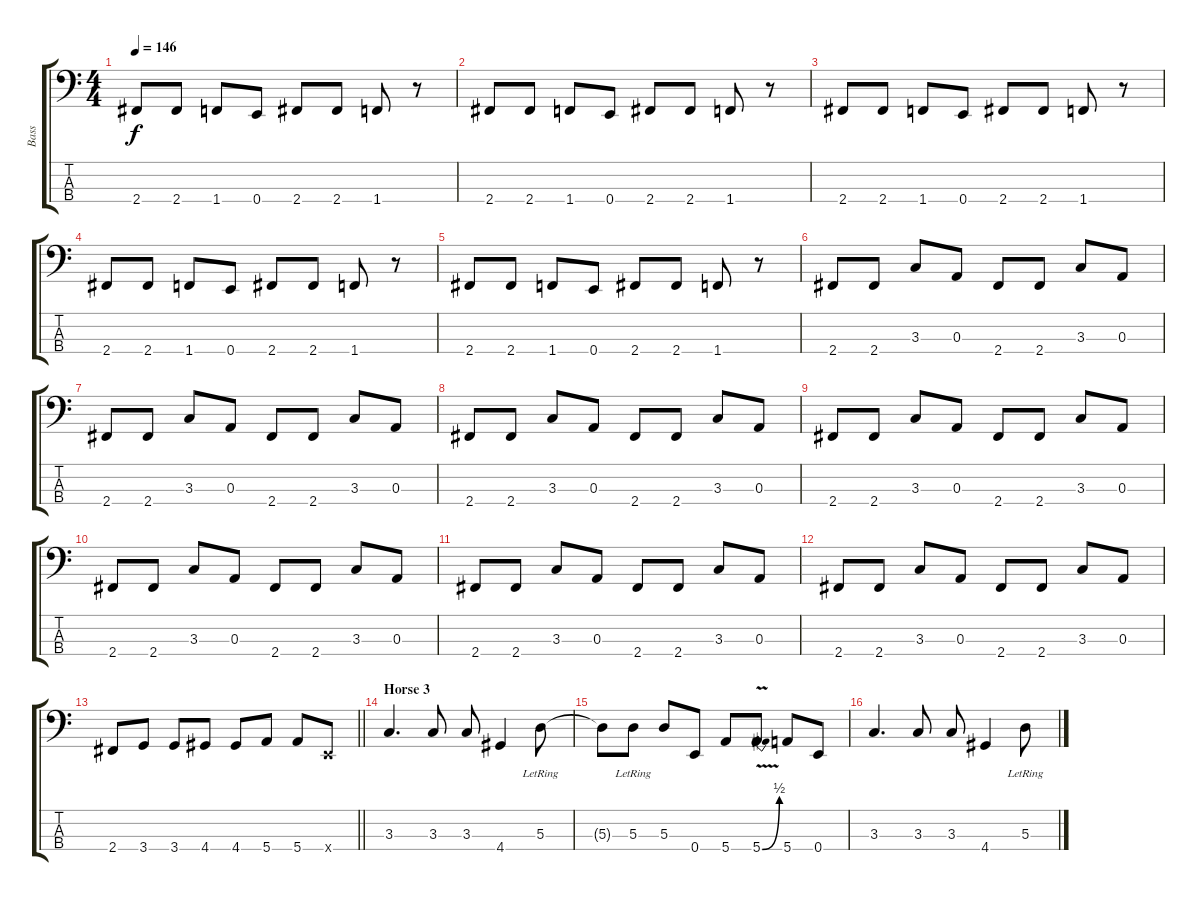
\track ("Bass" "Bass") {instrument electricbasspick}
\staff {score tabs}
\tuning (G2 D2 A1 E1) {hide}
\ts (4 4)
\tempo 146
\clef f4
\ks c
2.4.8{dy f} 2.4.8 1.4.8 0.4.8 2.4.8 2.4.8 1.4.8 r.8 |
2.4.8 2.4.8 1.4.8 0.4.8 2.4.8 2.4.8 1.4.8 r.8 |
2.4.8 2.4.8 1.4.8 0.4.8 2.4.8 2.4.8 1.4.8 r.8 |
2.4.8 2.4.8 1.4.8 0.4.8 2.4.8 2.4.8 1.4.8 r.8 |
2.4.8 2.4.8 1.4.8 0.4.8 2.4.8 2.4.8 1.4.8 r.8 |
2.4.8 2.4.8 3.3.8 0.3.8 2.4.8 2.4.8 3.3.8 0.3.8 |
2.4.8 2.4.8 3.3.8 0.3.8 2.4.8 2.4.8 3.3.8 0.3.8 |
2.4.8 2.4.8 3.3.8 0.3.8 2.4.8 2.4.8 3.3.8 0.3.8 |
2.4.8 2.4.8 3.3.8 0.3.8 2.4.8 2.4.8 3.3.8 0.3.8 |
2.4.8 2.4.8 3.3.8 0.3.8 2.4.8 2.4.8 3.3.8 0.3.8 |
2.4.8 2.4.8 3.3.8 0.3.8 2.4.8 2.4.8 3.3.8 0.3.8 |
2.4.8 2.4.8 3.3.8 0.3.8 2.4.8 2.4.8 3.3.8 0.3.8 |
\barLineRight lightlight
2.4.8 3.4.8 3.4.8 4.4.8 4.4.8 5.4.8 5.4.8 0.4{x}.8 |
\section ("" "Horse 3")
3.3.4{d} 3.3.8 3.3.8 4.4.4 5.3{lr}.8 |
5.3{t}.8 5.3{lr}.8 5.3.8 0.4.8 5.4.8 5.4{be (bend 0 0 60 2) v}.8 5.4.8 0.4.8 |
3.3.4{d} 3.3.8 3.3.8 4.4.4 5.3{lr}.8
